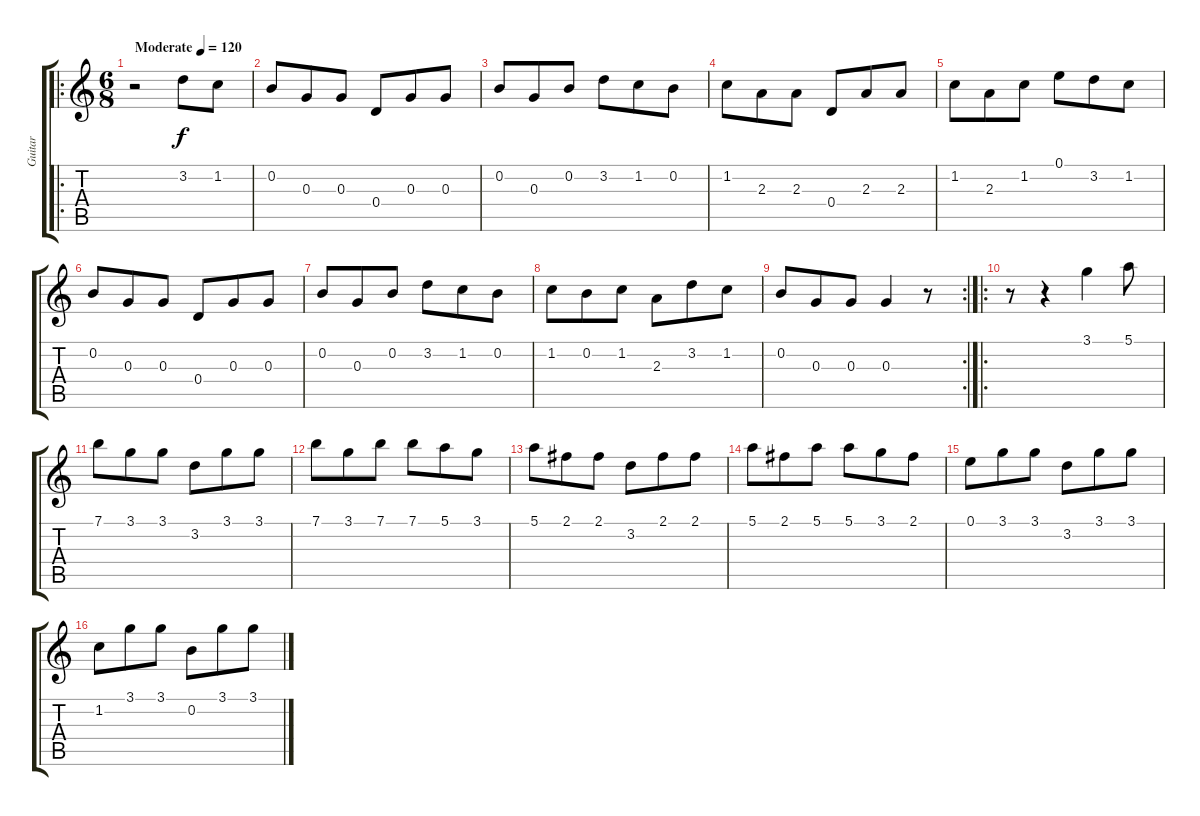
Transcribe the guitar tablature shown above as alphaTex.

\track ("Guitar" "Guitar") {instrument acousticguitarsteel}
\staff {score tabs}
\tuning (E4 B3 G3 D3 A2 E2) {hide}
\ro
\ts (6 8)
\tempo (120 "Moderate")
\clef g2
\ks c
r.2{dy f instrument acousticguitarsteel} 3.2.8 1.2.8 |
0.2.8 0.3.8 0.3.8 0.4.8 0.3.8 0.3.8 |
0.2.8 0.3.8 0.2.8 3.2.8 1.2.8 0.2.8 |
1.2.8 2.3.8 2.3.8 0.4.8 2.3.8 2.3.8 |
1.2.8 2.3.8 1.2.8 0.1.8 3.2.8 1.2.8 |
0.2.8 0.3.8 0.3.8 0.4.8 0.3.8 0.3.8 |
0.2.8 0.3.8 0.2.8 3.2.8 1.2.8 0.2.8 |
1.2.8 0.2.8 1.2.8 2.3.8 3.2.8 1.2.8 |
\rc 2
0.2.8 0.3.8 0.3.8 0.3.4 r.8 |
\ro
r.8 r.4 3.1.4 5.1.8 |
7.1.8 3.1.8 3.1.8 3.2.8 3.1.8 3.1.8 |
7.1.8 3.1.8 7.1.8 7.1.8 5.1.8 3.1.8 |
5.1.8 2.1.8 2.1.8 3.2.8 2.1.8 2.1.8 |
5.1.8 2.1.8 5.1.8 5.1.8 3.1.8 2.1.8 |
0.1.8 3.1.8 3.1.8 3.2.8 3.1.8 3.1.8 |
1.2.8 3.1.8 3.1.8 0.2.8 3.1.8 3.1.8
